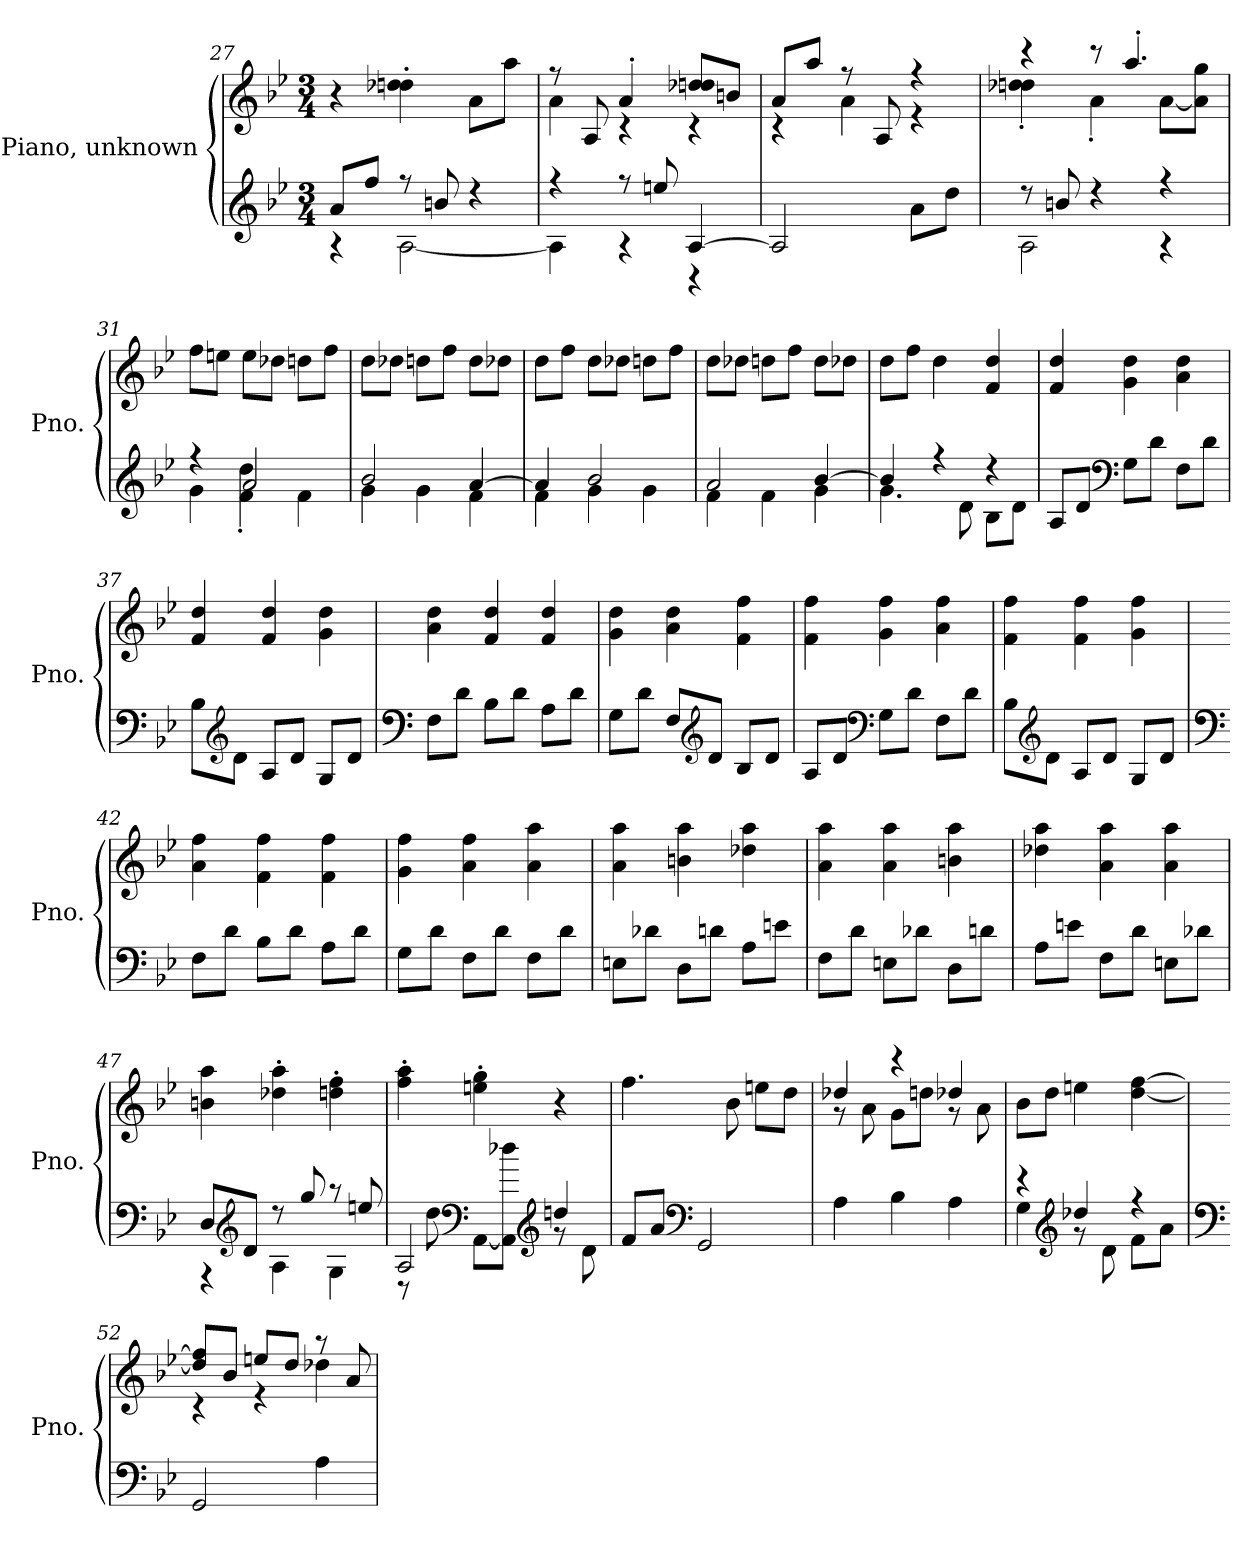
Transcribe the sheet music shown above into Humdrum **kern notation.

**kern	**kern
*part1	*part1
*staff2	*staff1
*I"Piano, unknown	*
*I'Pno.	*
*clefG2	*clefG2
*k[b-e-]	*k[b-e-]
*M3/4	*M3/4
=27	=27
*^	*
8a/L	4r	4r
8ff/J	.	.
8r	[2A\	4dd-X\' 4ddn\'
8bn/	.	.
4r	.	8a\L
.	.	8aa\J
=28	=28	=28
*	*	*^
4r	4A\]	8r	4a\
.	.	8A/	.
8r	4r	4a'/	4r
8een/	.	.	.
[4A/	4r	8dd-X/ 8ddn/L	4r
.	.	8bn/J	.
*v	*v	*	*
=29	=29	=29
2A/]	8a/L	4r
.	8aa/J	.
.	8r	4a\
.	8A/	.
8a\L	4r	4r
8dd\J	.	.
!!LO:PB:g=z	!!
=30	=30	=30
*^	*	*
8r	2A\	4r	4dd-X\' 4ddn\'
8bn/	.	.	.
4r	.	8r	4a'\
.	.	4.aa'/	.
4r	4r	.	[8a\L
.	.	.	8a\] 8gg\J
*	*	*v	*v
=31	=31	=31
4r	4g\	8ff\L
.	.	8een\J
2a/	4f\' 4dd\'	8ee\L
.	.	8dd-X\J
.	4f\	8ddn\L
.	.	8ff\J
=32	=32	=32
2b-/	4g\	8dd\L
.	.	8dd-X\J
.	4g\	8ddn\L
.	.	8ff\J
[4a/	4f\	8dd\L
.	.	8dd-X\J
=33	=33	=33
4a/]	4f\	8dd\L
.	.	8ff\J
2b-/	4g\	8dd\L
.	.	8dd-X\J
.	4g\	8ddn\L
.	.	8ff\J
!!LO:LB:g=z
=34	=34	=34
2a/	4f\	8dd\L
.	.	8dd-X\J
.	4f\	8ddn\L
.	.	8ff\J
[4b-/	4g\	8dd\L
.	.	8dd-X\J
=35	=35	=35
4b-/]	4.g\	8dd\L
.	.	8ff\J
4r	.	4dd\
.	8d\	.
4r	8B-\L	4f/ 4dd/
.	8d\J	.
*v	*v	*
=36	=36
8A/L	4f/ 4dd/
8d/J	.
*clefF4	*
8G\L	4g\ 4dd\
8d\J	.
8F\L	4a\ 4dd\
8d\J	.
=37	=37
8B-\L	4f/ 4dd/
*clefG2	*
8d\J	.
8A/L	4f/ 4dd/
8d/J	.
8G/L	4g\ 4dd\
8d/J	.
=38	=38
*clefF4	*
8F\L	4a\ 4dd\
8d\J	.
8B-\L	4f/ 4dd/
8d\J	.
8A\L	4f/ 4dd/
8d\J	.
!!LO:LB:g=z
=39	=39
8G\L	4g\ 4dd\
8d\J	.
8F/L	4a\ 4dd\
*clefG2	*
8d/J	.
8B-/L	4f\ 4ff\
8d/J	.
=40	=40
8A/L	4f\ 4ff\
8d/J	.
*clefF4	*
8G\L	4g\ 4ff\
8d\J	.
8F\L	4a\ 4ff\
8d\J	.
=41	=41
8B-\L	4f\ 4ff\
*clefG2	*
8d\J	.
8A/L	4f\ 4ff\
8d/J	.
8G/L	4g\ 4ff\
8d/J	.
=42	=42
*clefF4	*
8F\L	4a\ 4ff\
8d\J	.
8B-\L	4f\ 4ff\
8d\J	.
8A\L	4f\ 4ff\
8d\J	.
=43	=43
8G\L	4g\ 4ff\
8d\J	.
8F\L	4a\ 4ff\
8d\J	.
8F\L	4a\ 4aa\
8d\J	.
!!LO:LB:g=z
=44	=44
8En\L	4a\ 4aa\
8d-X\J	.
8D\L	4bn\ 4aa\
8dn\J	.
8A\L	4dd-X\ 4aa\
8en\J	.
=45	=45
8F\L	4a\ 4aa\
8d\J	.
8En\L	4a\ 4aa\
8d-X\J	.
8D\L	4bn\ 4aa\
8dn\J	.
=46	=46
8A\L	4dd-X\ 4aa\
8en\J	.
8F\L	4a\ 4aa\
8d\J	.
8En\L	4a\ 4aa\
8d-X\J	.
=47	=47
*^	*
8D/L	4r	4bn\ 4aa\
*clefG2	*	*
8d/J	.	.
8r	4A\	4dd-X\' 4aa\'
8gg/	.	.
8r	4G\	4ddn\' 4ff\'
8een/	.	.
!!LO:LB:g=z
=48	=48	=48
2A/	8r	4ff\' 4aa\'
.	8dd\	.
*clefF4	*	*
.	[8AA\L	4een\' 4gg\'
.	8AA\] 8dd-X\J	.
*clefG2	*	*
4ddn/	8r	4r
.	8d\	.
*v	*v	*
=49	=49
8f/L	4.ff\
8a/J	.
*clefF4	*
2GG/	.
.	8b-\
.	8een\L
.	8dd\J
=50	=50
*	*^
4A\	4dd-X/	8r
.	.	8a\
4B-\	4r	8g\L
.	.	8ddn\J
4A\	4dd-X/	8r
.	.	8a\
*	*v	*v
=51	=51
*^	*
4r	4G\	8b-\L
.	.	8dd\J
*clefG2	*	*
4dd-X/	8r	4een\
.	8d\	.
4r	8f\L	[4dd\ [4ff\
.	8a\J	.
*v	*v	*
!!LO:LB:g=z
=52	=52
*clefF4	*
*	*^
2GG/	8dd/] 8ff/]L	4r
.	8b-/J	.
.	8een/L	4r
.	8dd/J	.
4A\	8r	4dd-X\
.	8a/	.
*	*v	*v
=	=
*-	*-
